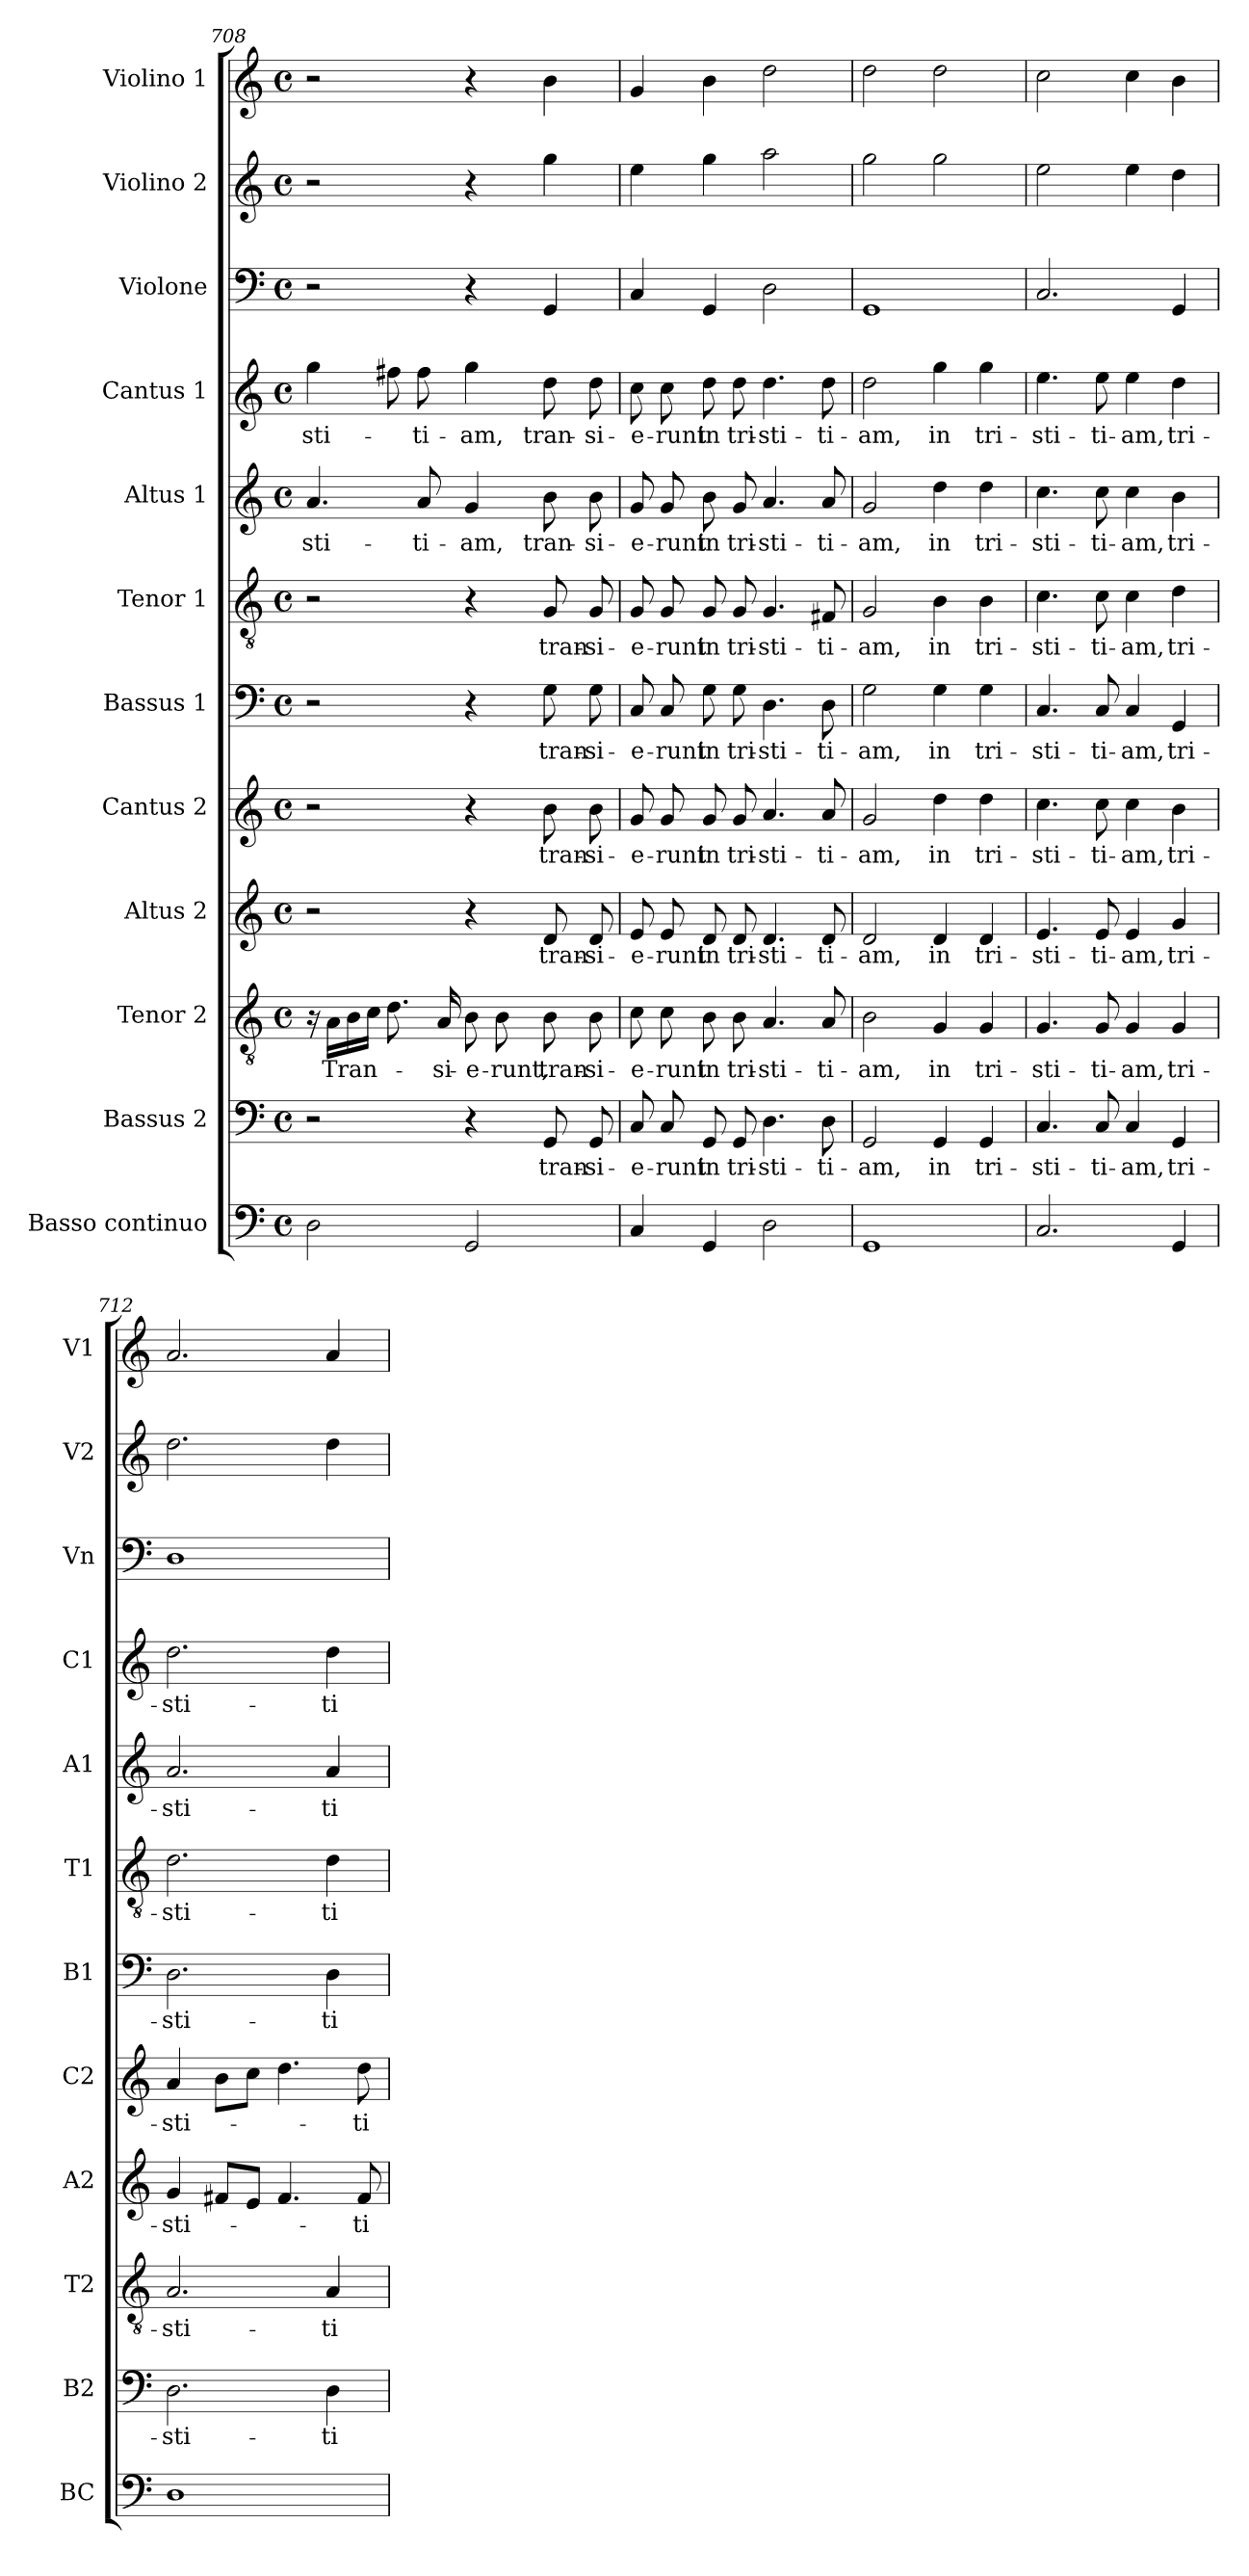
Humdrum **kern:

**kern	**kern	**text	**kern	**text	**kern	**text	**kern	**text	**kern	**text	**kern	**text	**kern	**text	**kern	**text	**kern	**kern	**kern
*part12	*part11	*part11	*part10	*part10	*part9	*part9	*part8	*part8	*part7	*part7	*part6	*part6	*part5	*part5	*part4	*part4	*part3	*part2	*part1
*staff12	*staff11	*staff11	*staff10	*staff10	*staff9	*staff9	*staff8	*staff8	*staff7	*staff7	*staff6	*staff6	*staff5	*staff5	*staff4	*staff4	*staff3	*staff2	*staff1
*I"Basso continuo	*I"Bassus 2	*	*I"Tenor 2	*	*I"Altus 2	*	*I"Cantus 2	*	*I"Bassus 1	*	*I"Tenor 1	*	*I"Altus 1	*	*I"Cantus 1	*	*I"Violone	*I"Violino 2	*I"Violino 1
*I'BC	*I'B2	*	*I'T2	*	*I'A2	*	*I'C2	*	*I'B1	*	*I'T1	*	*I'A1	*	*I'C1	*	*I'Vn	*I'V2	*I'V1
*clefF4	*clefF4	*	*clefGv2	*	*clefG2	*	*clefG2	*	*clefF4	*	*clefGv2	*	*clefG2	*	*clefG2	*	*clefF4	*clefG2	*clefG2
*ITrd7c12	*	*	*	*	*	*	*	*	*	*	*	*	*	*	*	*	*ITrd7c12	*	*
*k[]	*k[]	*	*k[]	*	*k[]	*	*k[]	*	*k[]	*	*k[]	*	*k[]	*	*k[]	*	*k[]	*k[]	*k[]
*C:	*C:	*	*C:	*	*C:	*	*C:	*	*C:	*	*C:	*	*C:	*	*C:	*	*C:	*C:	*C:
*M4/4	*M4/4	*	*M4/4	*	*M4/4	*	*M4/4	*	*M4/4	*	*M4/4	*	*M4/4	*	*M4/4	*	*M4/4	*M4/4	*M4/4
*met(c)	*met(c)	*	*met(c)	*	*met(c)	*	*met(c)	*	*met(c)	*	*met(c)	*	*met(c)	*	*met(c)	*	*met(c)	*met(c)	*met(c)
=708	=708	=708	=708	=708	=708	=708	=708	=708	=708	=708	=708	=708	=708	=708	=708	=708	=708	=708	=708
!	!	!	!	!	!	!	!	!	!	!	!	!	!	!LO:LY:b	!	!LO:LY:b	!	!	!
2DD\	2r	.	16r	.	2r	.	2r	.	2r	.	2r	.	4.a/	-sti-	4gg\	-sti-	2r	2r	2r
!	!	!	!	!LO:LY:b	!	!	!	!	!	!	!	!	!	!	!	!	!	!	!
.	.	.	16A\LL	Tran-	.	.	.	.	.	.	.	.	.	.	.	.	.	.	.
.	.	.	16B\	.	.	.	.	.	.	.	.	.	.	.	.	.	.	.	.
.	.	.	16c\JJ	.	.	.	.	.	.	.	.	.	.	.	.	.	.	.	.
.	.	.	8.d\	.	.	.	.	.	.	.	.	.	.	.	8ff#X\	.	.	.	.
!	!	!	!	!	!	!	!	!	!	!	!	!	!	!LO:LY:b	!	!LO:LY:b	!	!	!
.	.	.	.	.	.	.	.	.	.	.	.	.	8a/	-ti-	8ff#\	-ti-	.	.	.
!	!	!	!	!LO:LY:b	!	!	!	!	!	!	!	!	!	!	!	!	!	!	!
.	.	.	16A/	-si-	.	.	.	.	.	.	.	.	.	.	.	.	.	.	.
!	!	!	!	!LO:LY:b	!	!	!	!	!	!	!	!	!	!LO:LY:b	!	!LO:LY:b	!	!	!
2GGG/	4r	.	8B\	-e-	4r	.	4r	.	4r	.	4r	.	4g/	-am,	4gg\	-am,	4r	4r	4r
!	!	!	!	!LO:LY:b	!	!	!	!	!	!	!	!	!	!	!	!	!	!	!
.	.	.	8B\	-runt,	.	.	.	.	.	.	.	.	.	.	.	.	.	.	.
!	!	!LO:LY:b	!	!LO:LY:b	!	!LO:LY:b	!	!LO:LY:b	!	!LO:LY:b	!	!LO:LY:b	!	!LO:LY:b	!	!LO:LY:b	!	!	!
.	8GG/	tran-	8B\	tran-	8d/	tran-	8b\	tran-	8G\	tran-	8G/	tran-	8b\	tran-	8dd\	tran-	4GGG/	4gg\	4b\
!	!	!LO:LY:b	!	!LO:LY:b	!	!LO:LY:b	!	!LO:LY:b	!	!LO:LY:b	!	!LO:LY:b	!	!LO:LY:b	!	!LO:LY:b	!	!	!
.	8GG/	-si-	8B\	-si-	8d/	-si-	8b\	-si-	8G\	-si-	8G/	-si-	8b\	-si-	8dd\	-si-	.	.	.
!!LO:PB:g=z
=709	=709	=709	=709	=709	=709	=709	=709	=709	=709	=709	=709	=709	=709	=709	=709	=709	=709	=709	=709
!	!	!LO:LY:b	!	!LO:LY:b	!	!LO:LY:b	!	!LO:LY:b	!	!LO:LY:b	!	!LO:LY:b	!	!LO:LY:b	!	!LO:LY:b	!	!	!
4CC/	8C/	-e-	8c\	-e-	8e/	-e-	8g/	-e-	8C/	-e-	8G/	-e-	8g/	-e-	8cc\	-e-	4CC/	4ee\	4g/
!	!	!LO:LY:b	!	!LO:LY:b	!	!LO:LY:b	!	!LO:LY:b	!	!LO:LY:b	!	!LO:LY:b	!	!LO:LY:b	!	!LO:LY:b	!	!	!
.	8C/	-runt	8c\	-runt	8e/	-runt	8g/	-runt	8C/	-runt	8G/	-runt	8g/	-runt	8cc\	-runt	.	.	.
!	!	!LO:LY:b	!	!LO:LY:b	!	!LO:LY:b	!	!LO:LY:b	!	!LO:LY:b	!	!LO:LY:b	!	!LO:LY:b	!	!LO:LY:b	!	!	!
4GGG/	8GG/	in	8B\	in	8d/	in	8g/	in	8G\	in	8G/	in	8b\	in	8dd\	in	4GGG/	4gg\	4b\
!	!	!LO:LY:b	!	!LO:LY:b	!	!LO:LY:b	!	!LO:LY:b	!	!LO:LY:b	!	!LO:LY:b	!	!LO:LY:b	!	!LO:LY:b	!	!	!
.	8GG/	tri-	8B\	tri-	8d/	tri-	8g/	tri-	8G\	tri-	8G/	tri-	8g/	tri-	8dd\	tri-	.	.	.
!	!	!LO:LY:b	!	!LO:LY:b	!	!LO:LY:b	!	!LO:LY:b	!	!LO:LY:b	!	!LO:LY:b	!	!LO:LY:b	!	!LO:LY:b	!	!	!
2DD\	4.D\	-sti-	4.A/	-sti-	4.d/	-sti-	4.a/	-sti-	4.D\	-sti-	4.G/	-sti-	4.a/	-sti-	4.dd\	-sti-	2DD\	2aa\	2dd\
!	!	!LO:LY:b	!	!LO:LY:b	!	!LO:LY:b	!	!LO:LY:b	!	!LO:LY:b	!	!LO:LY:b	!	!LO:LY:b	!	!LO:LY:b	!	!	!
.	8D\	-ti-	8A/	-ti-	8d/	-ti-	8a/	-ti-	8D\	-ti-	8F#X/	-ti-	8a/	-ti-	8dd\	-ti-	.	.	.
=710	=710	=710	=710	=710	=710	=710	=710	=710	=710	=710	=710	=710	=710	=710	=710	=710	=710	=710	=710
!	!	!LO:LY:b	!	!LO:LY:b	!	!LO:LY:b	!	!LO:LY:b	!	!LO:LY:b	!	!LO:LY:b	!	!LO:LY:b	!	!LO:LY:b	!	!	!
1GGG	2GG/	-am,	2B\	-am,	2d/	-am,	2g/	-am,	2G\	-am,	2G/	-am,	2g/	-am,	2dd\	-am,	1GGG	2gg\	2dd\
!	!	!LO:LY:b	!	!LO:LY:b	!	!LO:LY:b	!	!LO:LY:b	!	!LO:LY:b	!	!LO:LY:b	!	!LO:LY:b	!	!LO:LY:b	!	!	!
.	4GG/	in	4G/	in	4d/	in	4dd\	in	4G\	in	4B\	in	4dd\	in	4gg\	in	.	2gg\	2dd\
!	!	!LO:LY:b	!	!LO:LY:b	!	!LO:LY:b	!	!LO:LY:b	!	!LO:LY:b	!	!LO:LY:b	!	!LO:LY:b	!	!LO:LY:b	!	!	!
.	4GG/	tri-	4G/	tri-	4d/	tri-	4dd\	tri-	4G\	tri-	4B\	tri-	4dd\	tri-	4gg\	tri-	.	.	.
=711	=711	=711	=711	=711	=711	=711	=711	=711	=711	=711	=711	=711	=711	=711	=711	=711	=711	=711	=711
!	!	!LO:LY:b	!	!LO:LY:b	!	!LO:LY:b	!	!LO:LY:b	!	!LO:LY:b	!	!LO:LY:b	!	!LO:LY:b	!	!LO:LY:b	!	!	!
2.CC/	4.C/	-sti-	4.G/	-sti-	4.e/	-sti-	4.cc\	-sti-	4.C/	-sti-	4.c\	-sti-	4.cc\	-sti-	4.ee\	-sti-	2.CC/	2ee\	2cc\
!	!	!LO:LY:b	!	!LO:LY:b	!	!LO:LY:b	!	!LO:LY:b	!	!LO:LY:b	!	!LO:LY:b	!	!LO:LY:b	!	!LO:LY:b	!	!	!
.	8C/	-ti-	8G/	-ti-	8e/	-ti-	8cc\	-ti-	8C/	-ti-	8c\	-ti-	8cc\	-ti-	8ee\	-ti-	.	.	.
!	!	!LO:LY:b	!	!LO:LY:b	!	!LO:LY:b	!	!LO:LY:b	!	!LO:LY:b	!	!LO:LY:b	!	!LO:LY:b	!	!LO:LY:b	!	!	!
.	4C/	-am,	4G/	-am,	4e/	-am,	4cc\	-am,	4C/	-am,	4c\	-am,	4cc\	-am,	4ee\	-am,	.	4ee\	4cc\
!	!	!LO:LY:b	!	!LO:LY:b	!	!LO:LY:b	!	!LO:LY:b	!	!LO:LY:b	!	!LO:LY:b	!	!LO:LY:b	!	!LO:LY:b	!	!	!
4GGG/	4GG/	tri-	4G/	tri-	4g/	tri-	4b\	tri-	4GG/	tri-	4d\	tri-	4b\	tri-	4dd\	tri-	4GGG/	4dd\	4b\
=712	=712	=712	=712	=712	=712	=712	=712	=712	=712	=712	=712	=712	=712	=712	=712	=712	=712	=712	=712
!	!	!LO:LY:b	!	!LO:LY:b	!	!LO:LY:b	!	!LO:LY:b	!	!LO:LY:b	!	!LO:LY:b	!	!LO:LY:b	!	!LO:LY:b	!	!	!
1DD	2.D\	-sti-	2.A/	-sti-	4g/	-sti-	4a/	-sti-	2.D\	-sti-	2.d\	-sti-	2.a/	-sti-	2.dd\	-sti-	1DD	2.dd\	2.a/
.	.	.	.	.	8f#X/L	.	8b\L	.	.	.	.	.	.	.	.	.	.	.	.
.	.	.	.	.	8e/J	.	8cc\J	.	.	.	.	.	.	.	.	.	.	.	.
.	.	.	.	.	4.f#/	.	4.dd\	.	.	.	.	.	.	.	.	.	.	.	.
!	!	!LO:LY:b	!	!LO:LY:b	!	!	!	!	!	!LO:LY:b	!	!LO:LY:b	!	!LO:LY:b	!	!LO:LY:b	!	!	!
.	4D\	-ti-	4A/	-ti-	.	.	.	.	4D\	-ti-	4d\	-ti-	4a/	-ti-	4dd\	-ti-	.	4dd\	4a/
!	!	!	!	!	!	!LO:LY:b	!	!LO:LY:b	!	!	!	!	!	!	!	!	!	!	!
.	.	.	.	.	8f#/	-ti-	8dd\	-ti-	.	.	.	.	.	.	.	.	.	.	.
=	=	=	=	=	=	=	=	=	=	=	=	=	=	=	=	=	=	=	=
*-	*-	*-	*-	*-	*-	*-	*-	*-	*-	*-	*-	*-	*-	*-	*-	*-	*-	*-	*-
